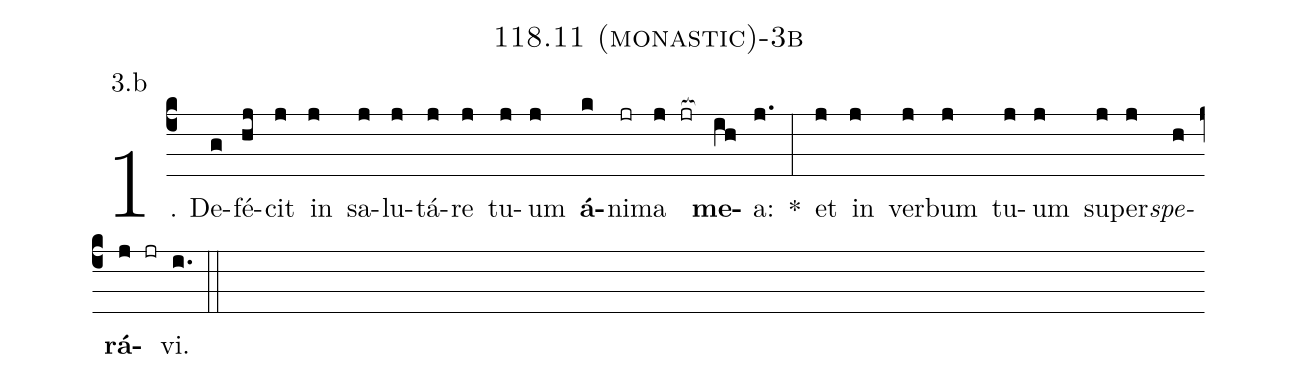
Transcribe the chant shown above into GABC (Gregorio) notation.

name: 118.11 (monastic)-3b;
annotation: 3.b;
%%
(c4)1. De(g)fé(hj)cit(j) in(j) sa(j)lu(j)tá(j)re(j) tu(j)um(j) <b>á</b>(k)ni(jr)ma(j jr[ocb:1{]) <b>me</b>(ih[ocb:0}])a:(j.) *(:) et(j) in(j) ver(j)bum(j) tu(j)um(j) su(j)per(j)<i>spe</i>(h)<b>rá</b>(j jr)vi.(i.) (::)
